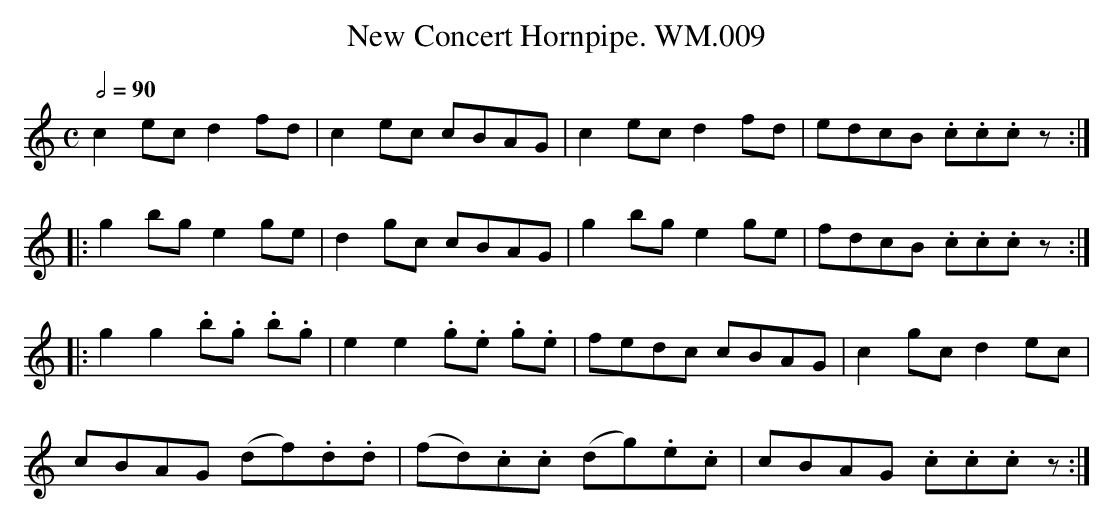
X:1
T:New Concert Hornpipe. WM.009
M:C
L:1/8
Q:1/2=90
K:C
c2ecd2fd|c2ec cBAG|c2ecd2fd|edcB .c.c.cz:|
|:g2bge2ge|d2gc cBAG|g2bge2ge|fdcB .c.c.cz:|
|:g2g2.b.g .b.g|e2e2.g.e .g.e|fedc cBAG|c2gcd2ec|
cBAG (df).d.d|(fd).c.c (dg).e.c|cBAG .c.c.cz:|
